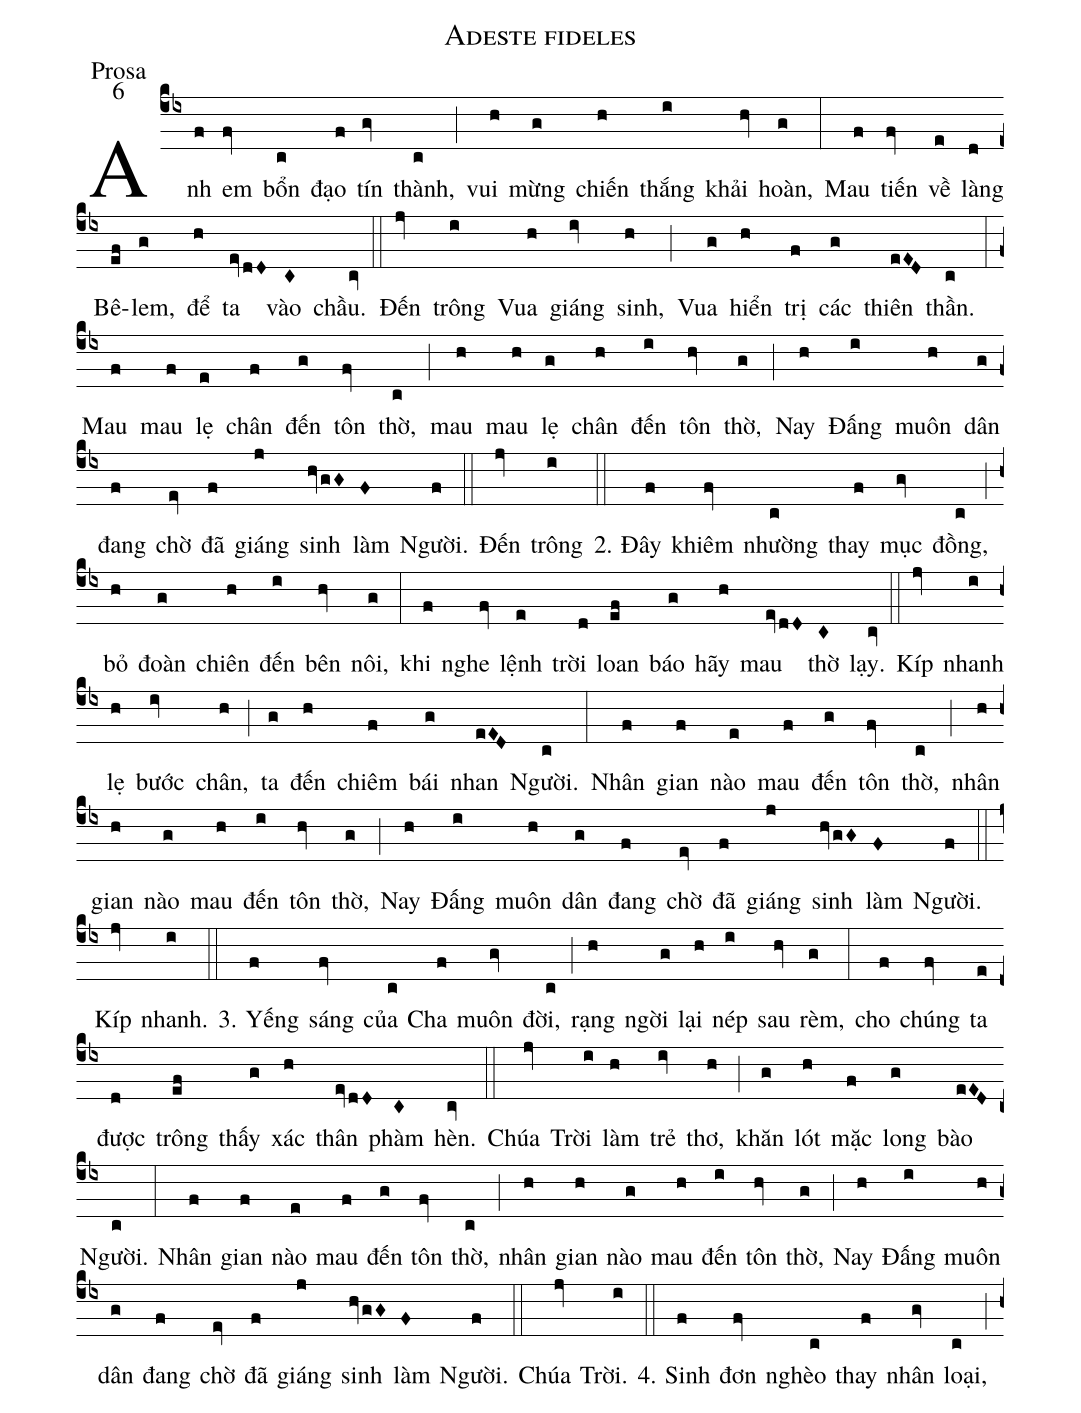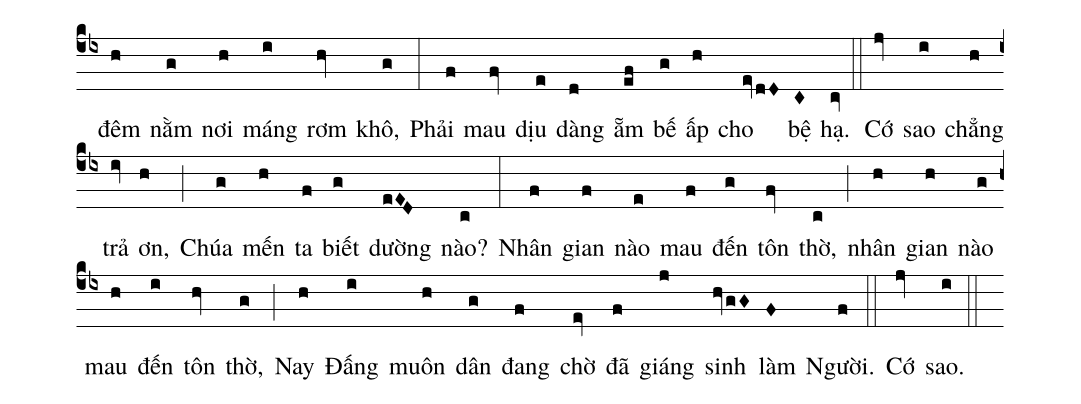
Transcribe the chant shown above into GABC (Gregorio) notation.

name:Adeste fideles;
office-part:Prosa;
mode:6;
%%
(cb4)Anh(f) em(fv) bổn(c) đạo(f) tín(gv) thành,(c) (;)
vui(h) mừng(g) chiến(h) thắng(i) khải(hv) hoàn,(g) (:)
Mau(f) tiến(fv) về(e) làng(d) Bê-(ef)lem,(g) để(h) ta(evdD) vào(C) chầu.(cv) (::)Đến(jv) trông(i) Vua(h) giáng(iv) sinh,(h) (;) Vua(g) hiển(h) trị(f) các(g) thiên(eED) thần.(c) (:)
Mau(f) mau(f) lẹ(e) chân(f) đến(g) tôn(fv) thờ,(c) (;) mau(h) mau(h) lẹ(g) chân(h) đến(i) tôn(hv) thờ,(g) (;) Nay(h) Đấng(i) muôn(h) dân(g) đang(f) chờ(ev) đã(f) giáng(j) sinh(hvgG) làm(F) Người.(f) (::)

Đến(jv) trông(i) (::)

2.  Đây(f) khiêm(fv) nhường(c) thay(f) mục(gv) đồng,(c) (;) bỏ(h) đoàn(g) chiên(h) đến(i) bên(hv) nôi,(g) (:) khi(f) nghe(fv) lệnh(e) trời(d) loan(ef) báo(g) hãy(h) mau(evdD) thờ(C) lạy.(cv) (::)

Kíp(jv) nhanh(i) lẹ(h) bước(iv) chân,(h) (;) ta(g) đến(h) chiêm(f) bái(g) nhan(eED) Người.(c) (:)
Nhân(f) gian(f) nào(e) mau(f) đến(g) tôn(fv) thờ,(c) (;) nhân(h) gian(h) nào(g) mau(h) đến(i) tôn(hv) thờ,(g) (;) Nay(h) Đấng(i) muôn(h) dân(g) đang(f) chờ(ev) đã(f) giáng(j) sinh(hvgG) làm(F) Người.(f) (::)

Kíp(jv) nhanh.(i) (::)

3. Yếng(f) sáng(fv) của(c) Cha(f) muôn(gv) đời,(c) (;) rạng(h) ngời(g) lại(h) nép(i) sau(hv) rèm,(g) (:) cho(f) chúng(fv) ta(e) được(d) trông(ef) thấy(g) xác(h) thân(evdD) phàm(C) hèn.(cv) (::)Chúa(jv) Trời(i) làm(h) trẻ(iv) thơ,(h) (;) khăn(g) lót(h) mặc(f) long(g) bào(eED) Người.(c) (:) Nhân(f) gian(f) nào(e) mau(f) đến(g) tôn(fv) thờ,(c) (;) nhân(h) gian(h) nào(g) mau(h) đến(i) tôn(hv) thờ,(g) (;) Nay(h) Đấng(i) muôn(h) dân(g) đang(f) chờ(ev) đã(f) giáng(j) sinh(hvgG) làm(F) Người.(f) (::)

Chúa(jv) Trời.(i) (::)

4. Sinh(f) đơn(fv) nghèo(c) thay(f) nhân(gv) loại,(c) (;) đêm(h) nằm(g) nơi(h) máng(i) rơm(hv) khô,(g) (:) Phải(f) mau(fv) dịu(e) dàng(d) ẵm(ef) bế(g) ấp(h) cho(evdD) bệ(C) hạ.(cv) (::)Cớ(jv) sao(i) chẳng(h) trả(iv) ơn,(h) (;) Chúa(g) mến(h) ta(f) biết(g) dường(eED) nào?(c) (:) Nhân(f) gian(f) nào(e) mau(f) đến(g) tôn(fv) thờ,(c) (;) nhân(h) gian(h) nào(g) mau(h) đến(i) tôn(hv) thờ,(g) (;) Nay(h) Đấng(i) muôn(h) dân(g) đang(f) chờ(ev) đã(f) giáng(j) sinh(hvgG) làm(F) Người.(f) (::) Cớ(jv) sao.(i) (::)
